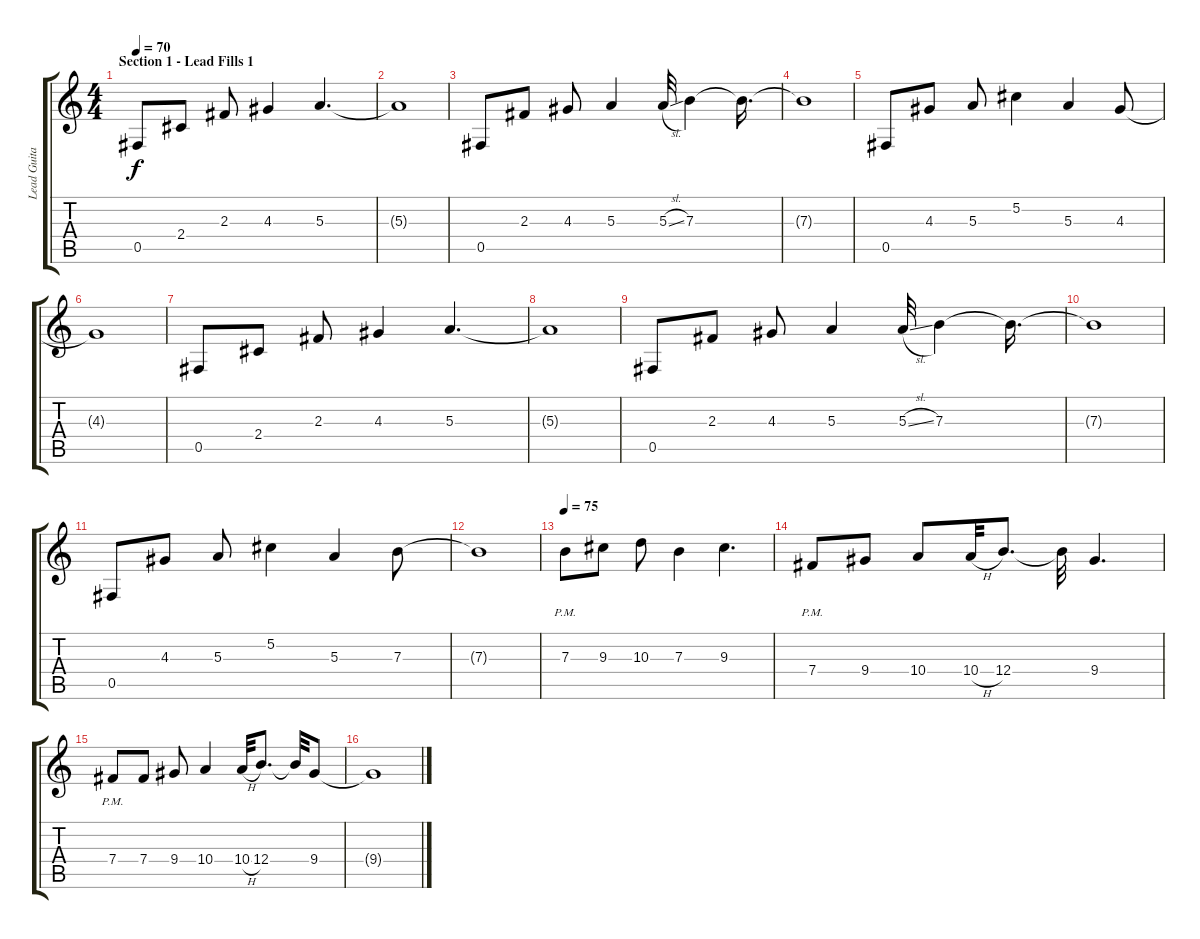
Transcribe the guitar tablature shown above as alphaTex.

\track ("Lead Guitar 1 (Distortion)" "Lead Guita") {instrument overdrivenguitar}
\staff {score tabs}
\tuning (Db4 Ab3 E3 B2 Gb2 Db2) {hide}
\ts (4 4)
\section ("" "Section 1 - Lead Fills 1")
\tempo 70
\clef g2
\ks c
0.5.8{dy f instrument overdrivenguitar} 2.4.8 2.3.8 4.3.4 5.3.4{d} |
5.3{t}.1 |
0.5.8 2.3.8 4.3.8 5.3.4 5.3{sl}.32 7.3.4 7.3{t}.16{d} |
7.3{t}.1 |
0.5.8 4.3.8 5.3.8 5.2.4 5.3.4 4.3.8 |
4.3{t}.1 |
0.5.8 2.4.8 2.3.8 4.3.4 5.3.4{d} |
5.3{t}.1 |
0.5.8 2.3.8 4.3.8 5.3.4 5.3{sl}.32 7.3.4 7.3{t}.16{d} |
7.3{t}.1 |
0.5.8 4.3.8 5.3.8 5.2.4 5.3.4 7.3.8 |
7.3{t}.1 |
\tempo 75
7.3{pm}.8 9.3.8 10.3.8 7.3.4 9.3.4{d} |
7.4{pm}.8 9.4.8 10.4.8 10.4{h}.32 12.4.8{d} 12.4{t}.32 9.4.4{d} |
7.4{pm}.8 7.4.8 9.4.8 10.4.4 10.4{h}.32 12.4.8{d} 12.4{t}.32 9.4.8 |
9.4{t}.1
